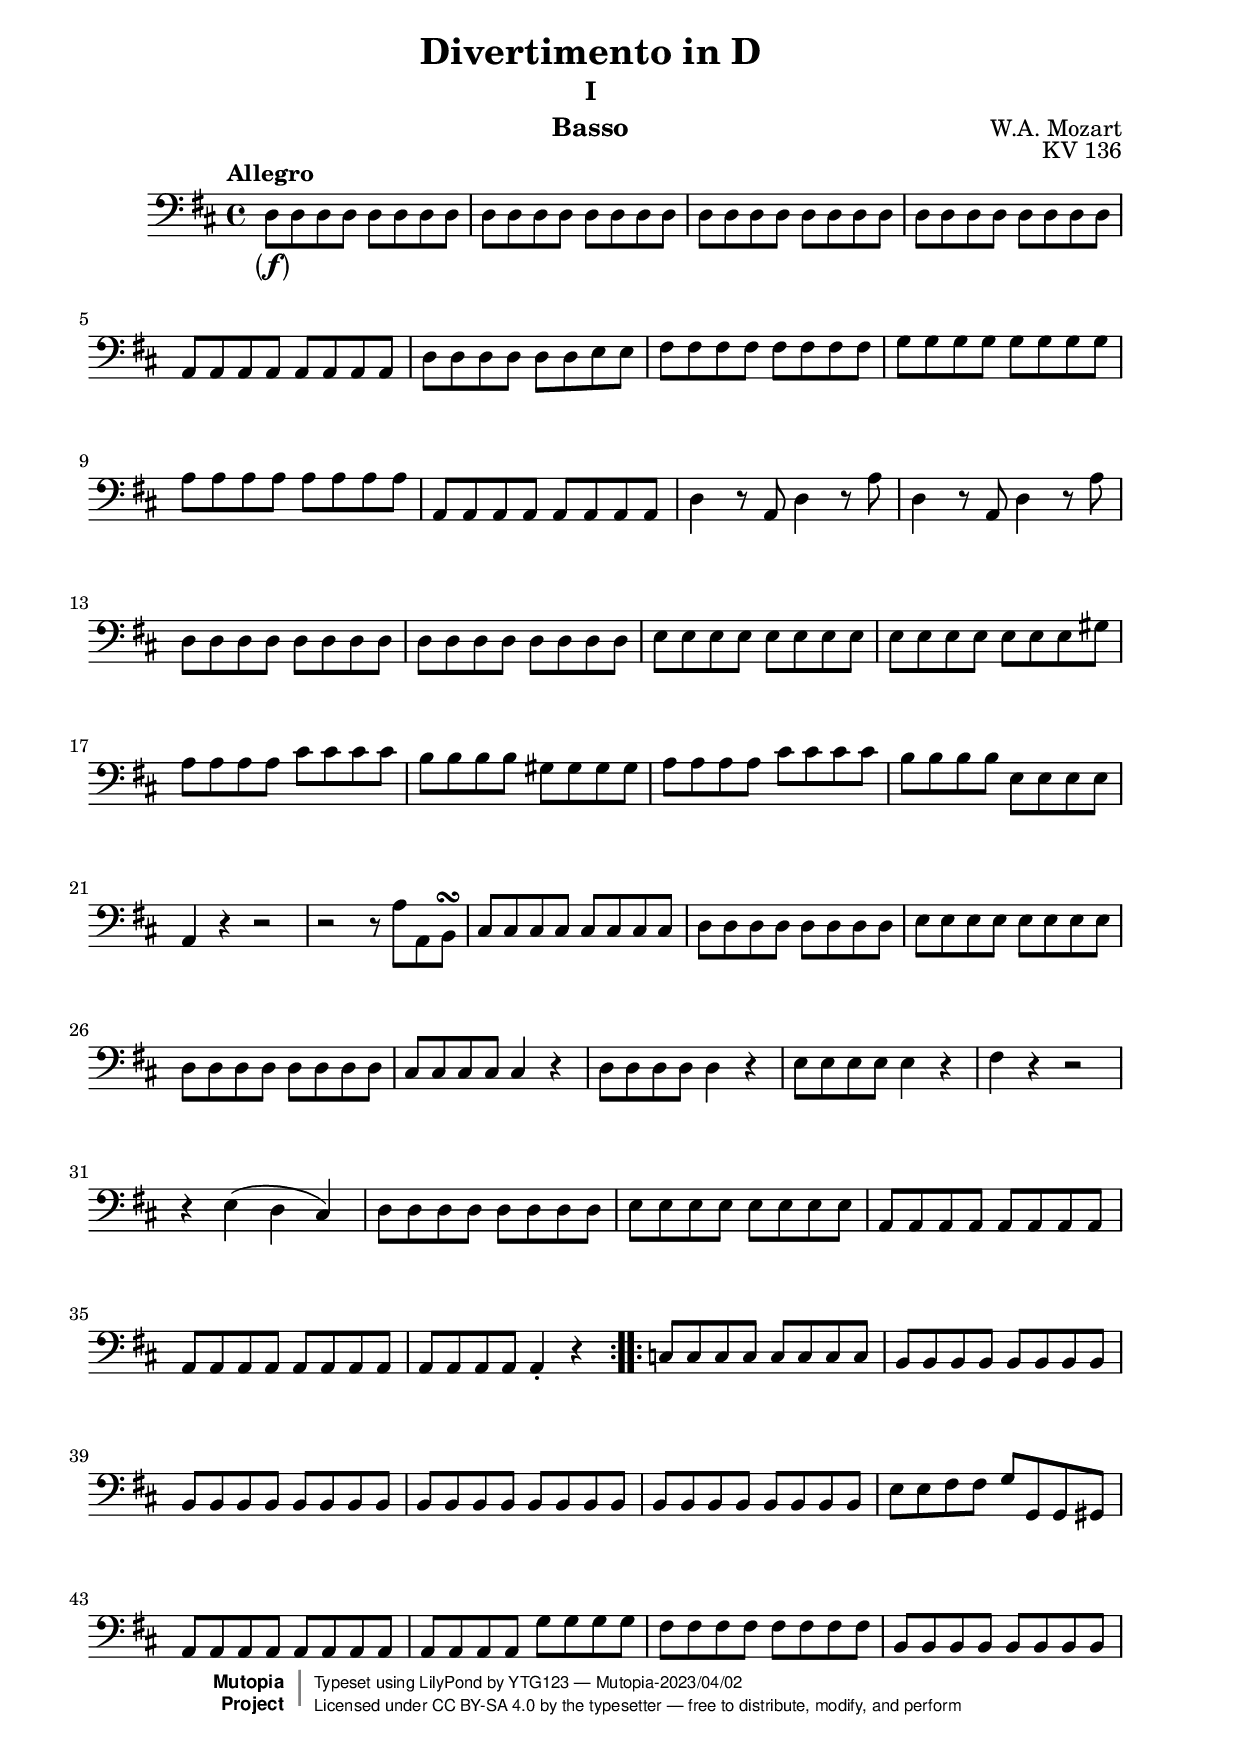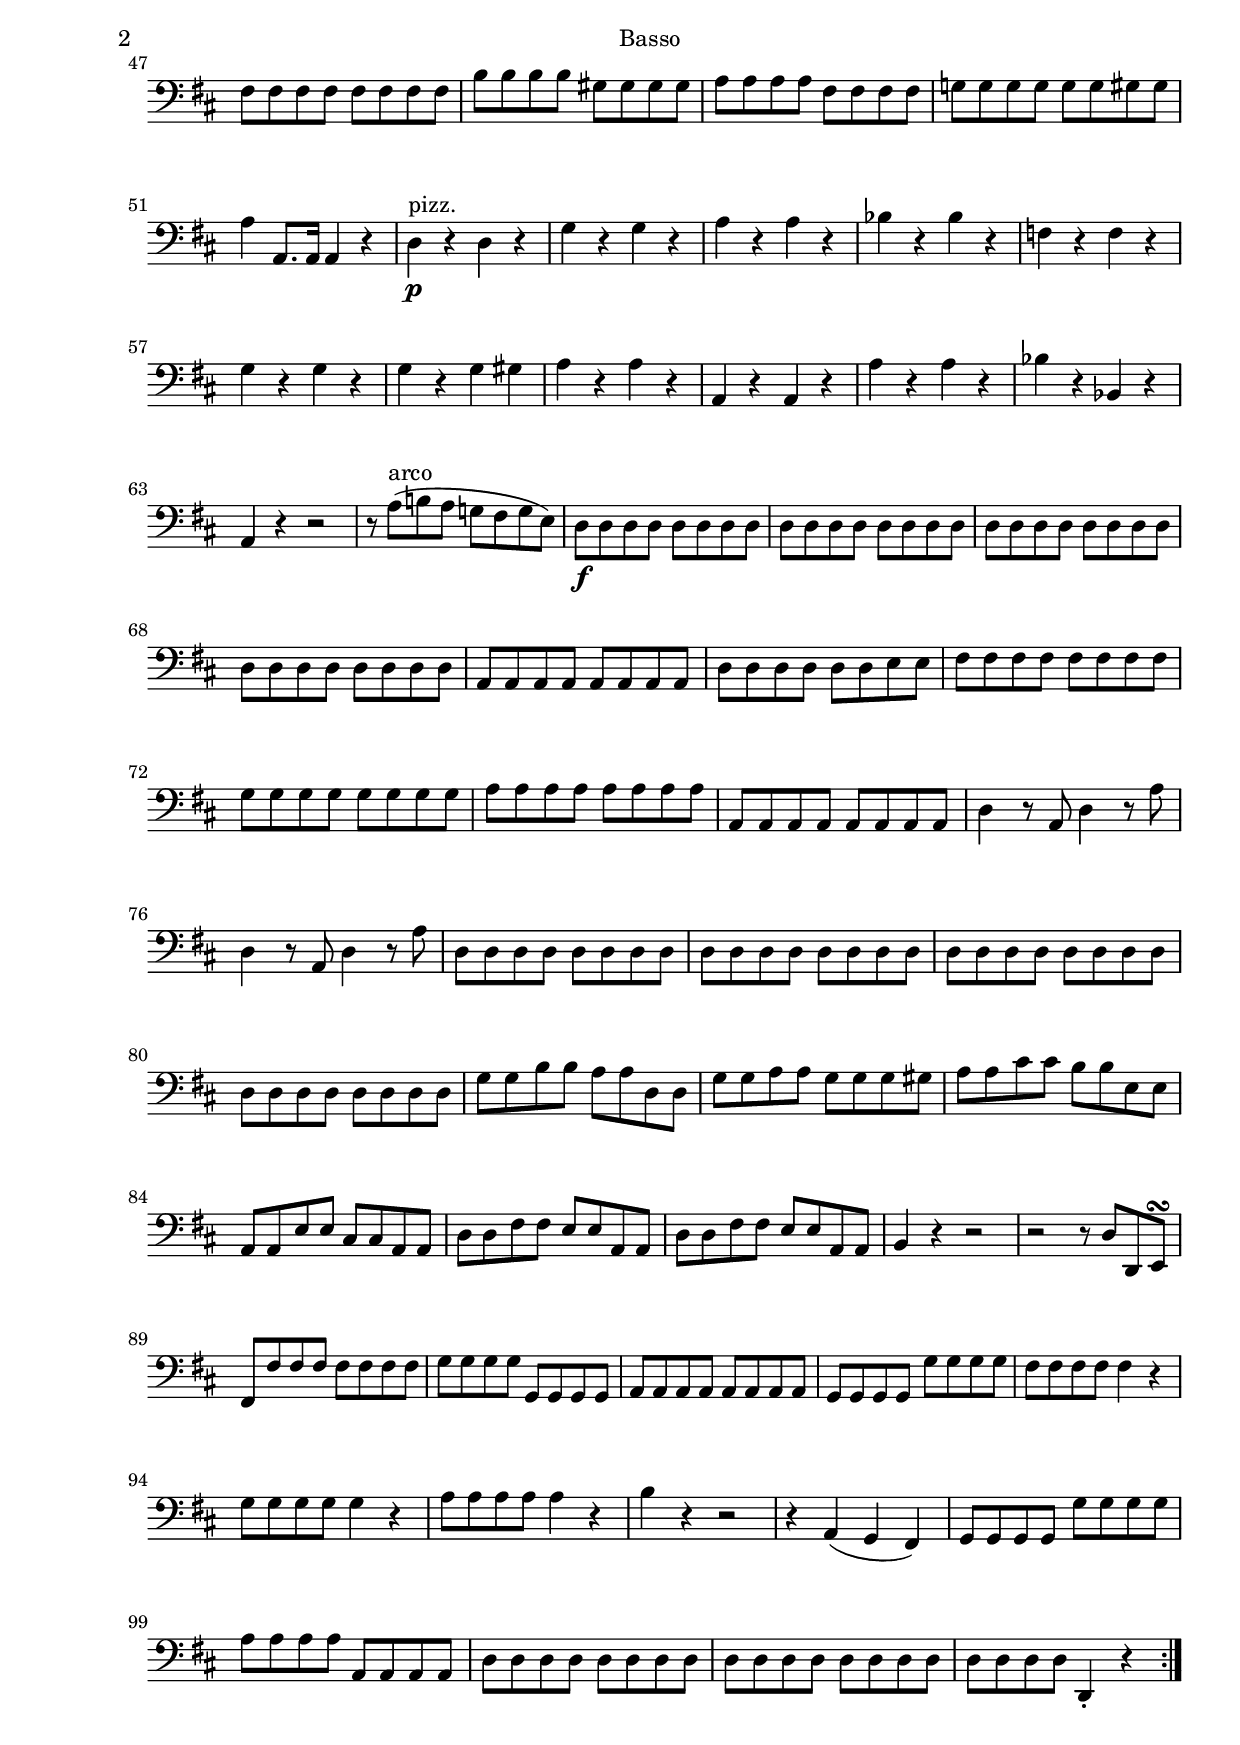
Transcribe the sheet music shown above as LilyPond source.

\version "2.24.1"
\language nederlands

\version "2.24.1"

\include "./definitions.ily"
\include "./header.ily"
\include "./paper.ily"
\version "2.24.1"

\book {
  #(whenscore (set-global-staff-size 14))
}


\include "./cello.ily"

\header {
  instrument = "Basso"
}

\score {
  \new Staff = "cello" {
	\accidentalStyle modern
	\new Voice \cello
  }
}
